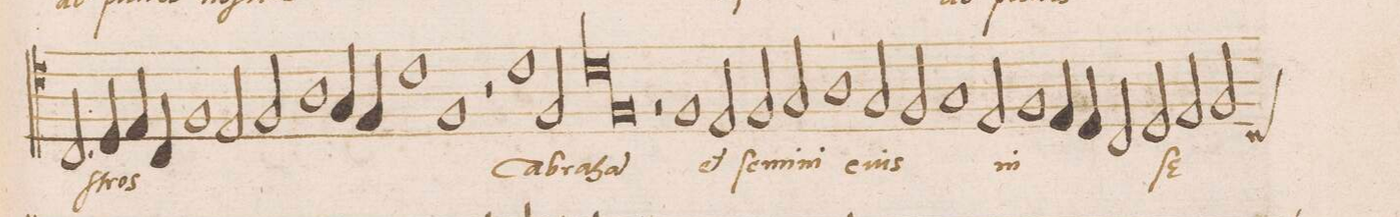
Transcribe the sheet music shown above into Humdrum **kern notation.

**kern	**text	**text
*I"BASVS	*	*
*clefC4	*	*
*k[]	*	*
*met(c|)	*	*
*M2/1	*	*
2.C/	-ſtros	.
4D/	.	.
=140	=140	=140
4E/	.	.
4C/	.	.
1F	.	.
2E/	.	.
=141	=141	=141
2F/	.	.
1A	.	.
4G/	.	.
4F/	.	.
=142	=142	=142
1c	.	.
1F	.	.
=143	=143	=143
2r	.	.
1c	a-	.
2F/	-bra-	.
=144	=144	=144
*lig	*	*
1c	-ha(m)	.
1F	.	.
*Xlig	*	*
=145	=145	=145
2r	.	.
1F	et	.
2E/	ſe-	.
=146	=146	=146
2F/	-mi-	.
2G/	-ni	.
1A	e-	.
=147	=147	=147
2G/	-ius	.
2F/	.	.
1G	.	.
=148	=148	=148
2E/	in	.
1F	.	.
4E/	.	.
4D/	.	.
=149	=149	=149
2C/	.	.
2D/	ſae-	.
2E/	.	.
*custos:C	*	*
2F/	.	.
=150	=150	=150
*-	*-	*-
